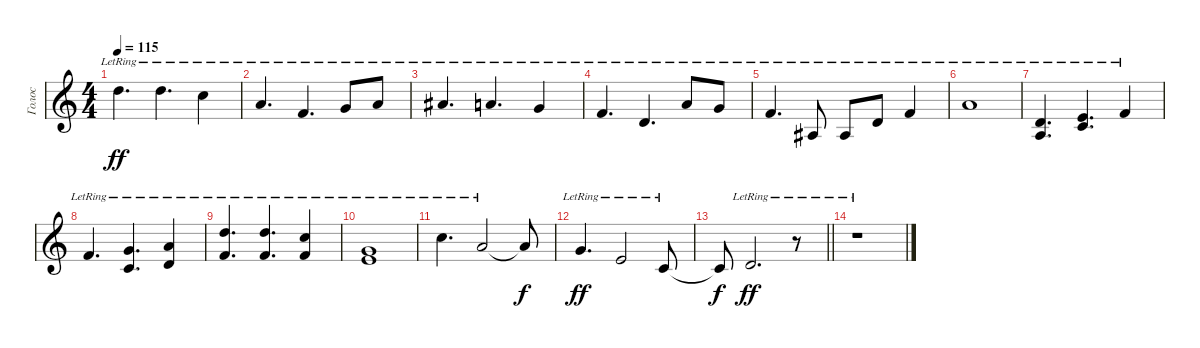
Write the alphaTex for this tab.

\track ("Голос" "Голос") {instrument acousticgrandpiano}
\staff {score}
\tuning (E4 B3 G3 D3 A2 E2) {hide}
\ts (4 4)
\tempo 115
\clef g2
\ks c
10.1{lr}.4{d dy ff} 10.1{lr}.4{d} 8.1{lr}.4 |
10.2{lr}.4{d} 10.3{lr}.4{d} 8.2{lr}.8 10.2{lr}.8 |
11.2{lr}.4{d} 10.2{lr}.4{d} 8.2{lr}.4 |
10.3{lr}.4{d} 7.3{lr}.4{d} 5.1{lr}.8 3.1{lr}.8 |
1.1{lr}.4{d} 3.3{lr}.8 3.3{lr}.8 3.2{lr}.8 1.1{lr}.4 |
5.1{lr}.1 |
(7.3{lr} 7.4{lr}).4{d} (5.2{lr} 5.3{lr}).4{d} 6.2{lr}.4 |
6.2{lr}.4{d} (3.1{lr} 5.3{lr}).4{d} (5.1{lr} 3.2{lr}).4 |
(10.1{lr} 10.3{lr}).4{d} (10.1{lr} 10.3{lr}).4{d} (8.1{lr} 10.3{lr}).4 |
(8.2{lr} 9.3{lr}).1 |
8.1{lr}.4{d} 10.2{lr}.2 10.2{t}.8{dy f} |
8.2{lr}.4{d dy ff} 9.3{lr}.2 10.4{lr}.8 |
\barLineRight lightlight
10.4{t}.8{dy f} 7.3{lr}.2{d dy ff} r.8 |
r.1
